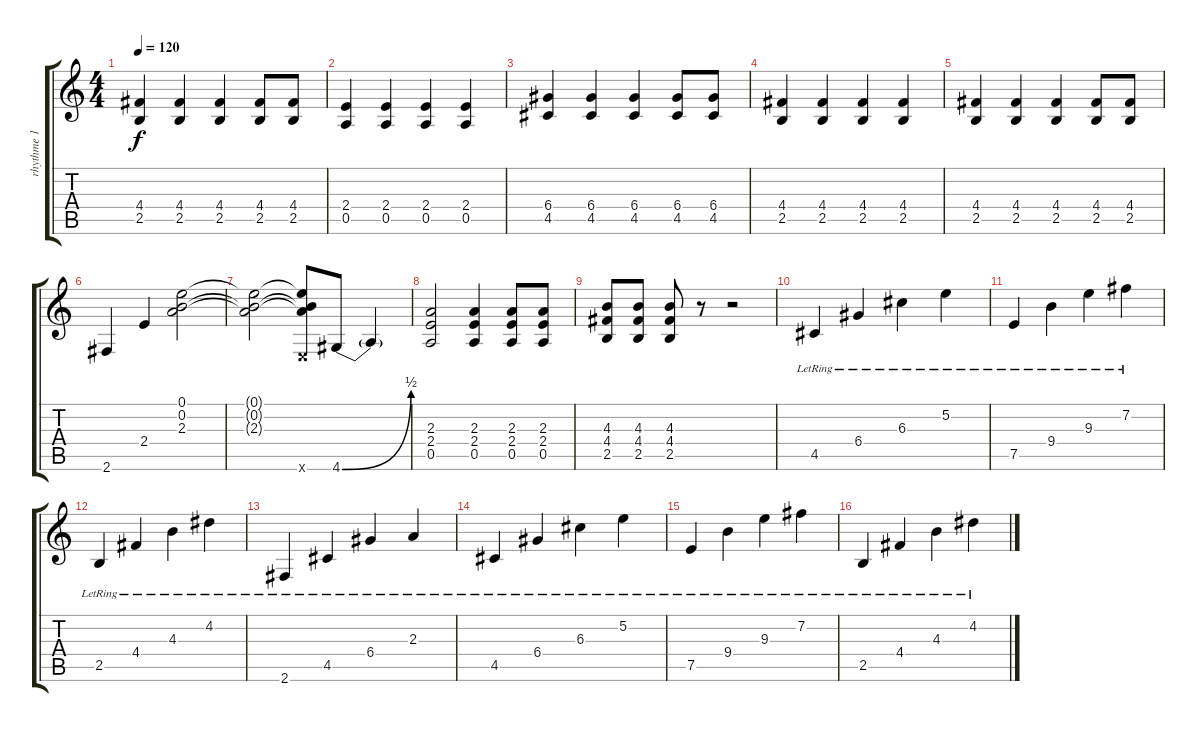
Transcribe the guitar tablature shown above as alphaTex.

\track ("rhythme 1" "rhythme 1") {instrument distortionguitar}
\staff {score tabs}
\tuning (E4 B3 G3 D3 A2 E2) {hide}
\ts (4 4)
\tempo 120
\clef g2
\ks c
(4.4 2.5).4{dy f} (4.4 2.5).4 (4.4 2.5).4 (4.4 2.5).8 (4.4 2.5).8 |
(2.4 0.5).4 (2.4 0.5).4 (2.4 0.5).4 (2.4 0.5).4 |
(6.4 4.5).4 (6.4 4.5).4 (6.4 4.5).4 (6.4 4.5).8 (6.4 4.5).8 |
(4.4 2.5).4 (4.4 2.5).4 (4.4 2.5).4 (4.4 2.5).4 |
(4.4 2.5).4 (4.4 2.5).4 (4.4 2.5).4 (4.4 2.5).8 (4.4 2.5).8 |
2.6.4 2.4.4 (0.1 0.2 2.3).2 |
(0.1{t} 0.2{t} 2.3{t}).2 (0.1{t} 0.2{t} 2.3{t} 0.6{x}).8 4.6{be (bend 0 0 60 2)}.8 4.6{t}.4 |
(2.3 2.4 0.5).2 (2.3 2.4 0.5).4 (2.3 2.4 0.5).8 (2.3 2.4 0.5).8 |
(4.3 4.4 2.5).8 (4.3 4.4 2.5).8 (4.3 4.4 2.5).8 r.8 r.2 |
4.5{lr}.4 6.4{lr}.4 6.3{lr}.4 5.2{lr}.4 |
7.5{lr}.4 9.4{lr}.4 9.3{lr}.4 7.2{lr}.4 |
2.5{lr}.4 4.4{lr}.4 4.3{lr}.4 4.2{lr}.4 |
2.6{lr}.4 4.5{lr}.4 6.4{lr}.4 2.3{lr}.4 |
4.5{lr}.4 6.4{lr}.4 6.3{lr}.4 5.2{lr}.4 |
7.5{lr}.4 9.4{lr}.4 9.3{lr}.4 7.2{lr}.4 |
2.5{lr}.4 4.4{lr}.4 4.3{lr}.4 4.2{lr}.4
